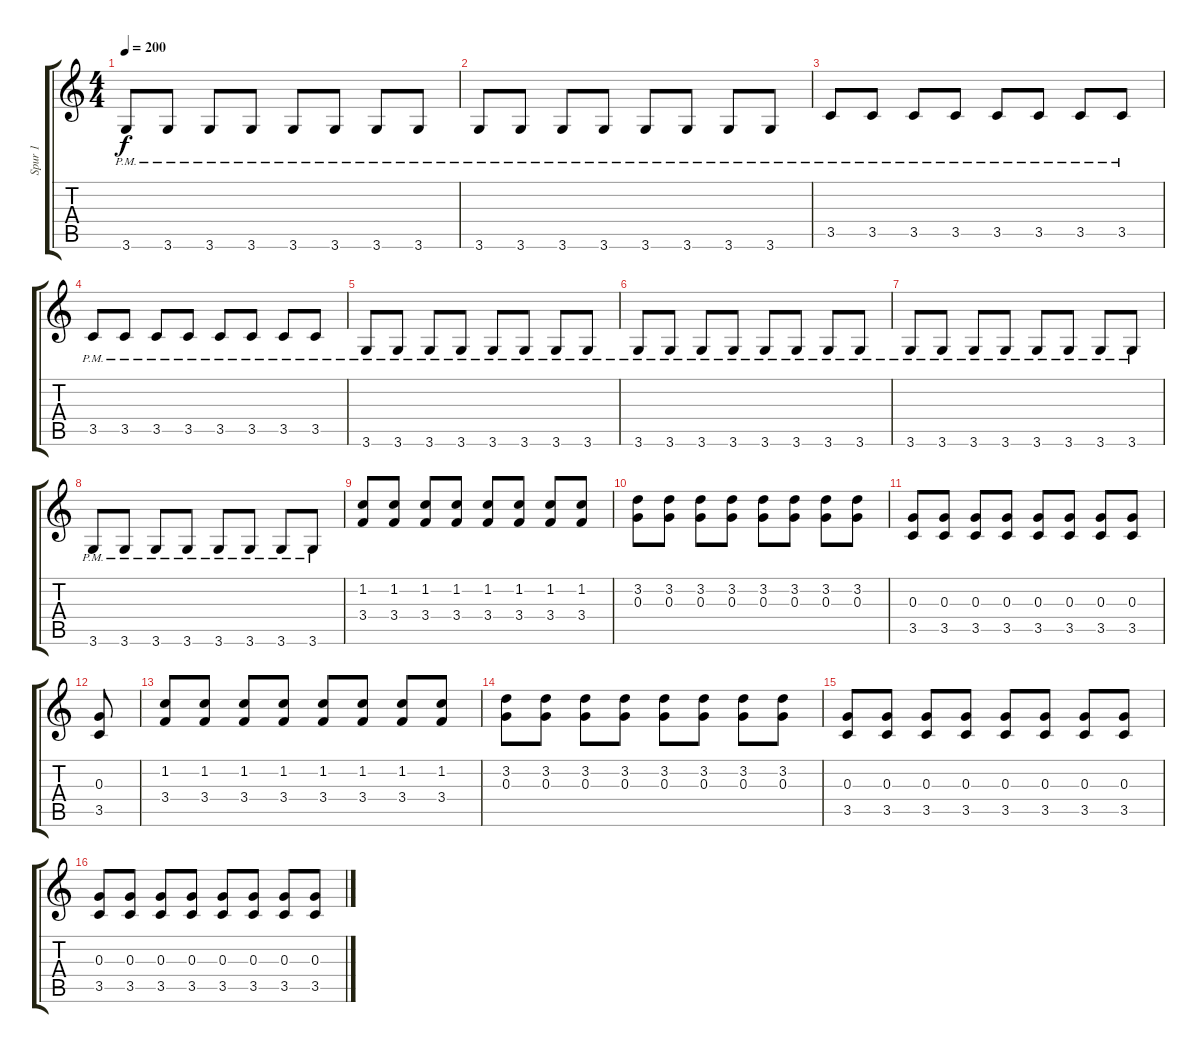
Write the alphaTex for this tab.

\track ("Spur 1" "Spur 1") {instrument distortionguitar}
\staff {score tabs}
\tuning (E4 B3 G3 D3 A2 E2) {hide}
\ts (4 4)
\tempo 200
\clef g2
\ks c
3.6{pm}.8{dy f} 3.6{pm}.8 3.6{pm}.8 3.6{pm}.8 3.6{pm}.8 3.6{pm}.8 3.6{pm}.8 3.6{pm}.8 |
3.6{pm}.8 3.6{pm}.8 3.6{pm}.8 3.6{pm}.8 3.6{pm}.8 3.6{pm}.8 3.6{pm}.8 3.6{pm}.8 |
3.5{pm}.8 3.5{pm}.8 3.5{pm}.8 3.5{pm}.8 3.5{pm}.8 3.5{pm}.8 3.5{pm}.8 3.5{pm}.8 |
3.5{pm}.8 3.5{pm}.8 3.5{pm}.8 3.5{pm}.8 3.5{pm}.8 3.5{pm}.8 3.5{pm}.8 3.5{pm}.8 |
3.6{pm}.8 3.6{pm}.8 3.6{pm}.8 3.6{pm}.8 3.6{pm}.8 3.6{pm}.8 3.6{pm}.8 3.6{pm}.8 |
3.6{pm}.8 3.6{pm}.8 3.6{pm}.8 3.6{pm}.8 3.6{pm}.8 3.6{pm}.8 3.6{pm}.8 3.6{pm}.8 |
3.6{pm}.8 3.6{pm}.8 3.6{pm}.8 3.6{pm}.8 3.6{pm}.8 3.6{pm}.8 3.6{pm}.8 3.6{pm}.8 |
3.6{pm}.8 3.6{pm}.8 3.6{pm}.8 3.6{pm}.8 3.6{pm}.8 3.6{pm}.8 3.6{pm}.8 3.6{pm}.8 |
(1.2 3.4).8 (1.2 3.4).8 (1.2 3.4).8 (1.2 3.4).8 (1.2 3.4).8 (1.2 3.4).8 (1.2 3.4).8 (1.2 3.4).8 |
(3.2 0.3).8 (3.2 0.3).8 (3.2 0.3).8 (3.2 0.3).8 (3.2 0.3).8 (3.2 0.3).8 (3.2 0.3).8 (3.2 0.3).8 |
(0.3 3.5).8 (0.3 3.5).8 (0.3 3.5).8 (0.3 3.5).8 (0.3 3.5).8 (0.3 3.5).8 (0.3 3.5).8 (0.3 3.5).8 |
(0.3 3.5).8 |
(1.2 3.4).8 (1.2 3.4).8 (1.2 3.4).8 (1.2 3.4).8 (1.2 3.4).8 (1.2 3.4).8 (1.2 3.4).8 (1.2 3.4).8 |
(3.2 0.3).8 (3.2 0.3).8 (3.2 0.3).8 (3.2 0.3).8 (3.2 0.3).8 (3.2 0.3).8 (3.2 0.3).8 (3.2 0.3).8 |
(0.3 3.5).8 (0.3 3.5).8 (0.3 3.5).8 (0.3 3.5).8 (0.3 3.5).8 (0.3 3.5).8 (0.3 3.5).8 (0.3 3.5).8 |
(0.3 3.5).8 (0.3 3.5).8 (0.3 3.5).8 (0.3 3.5).8 (0.3 3.5).8 (0.3 3.5).8 (0.3 3.5).8 (0.3 3.5).8
